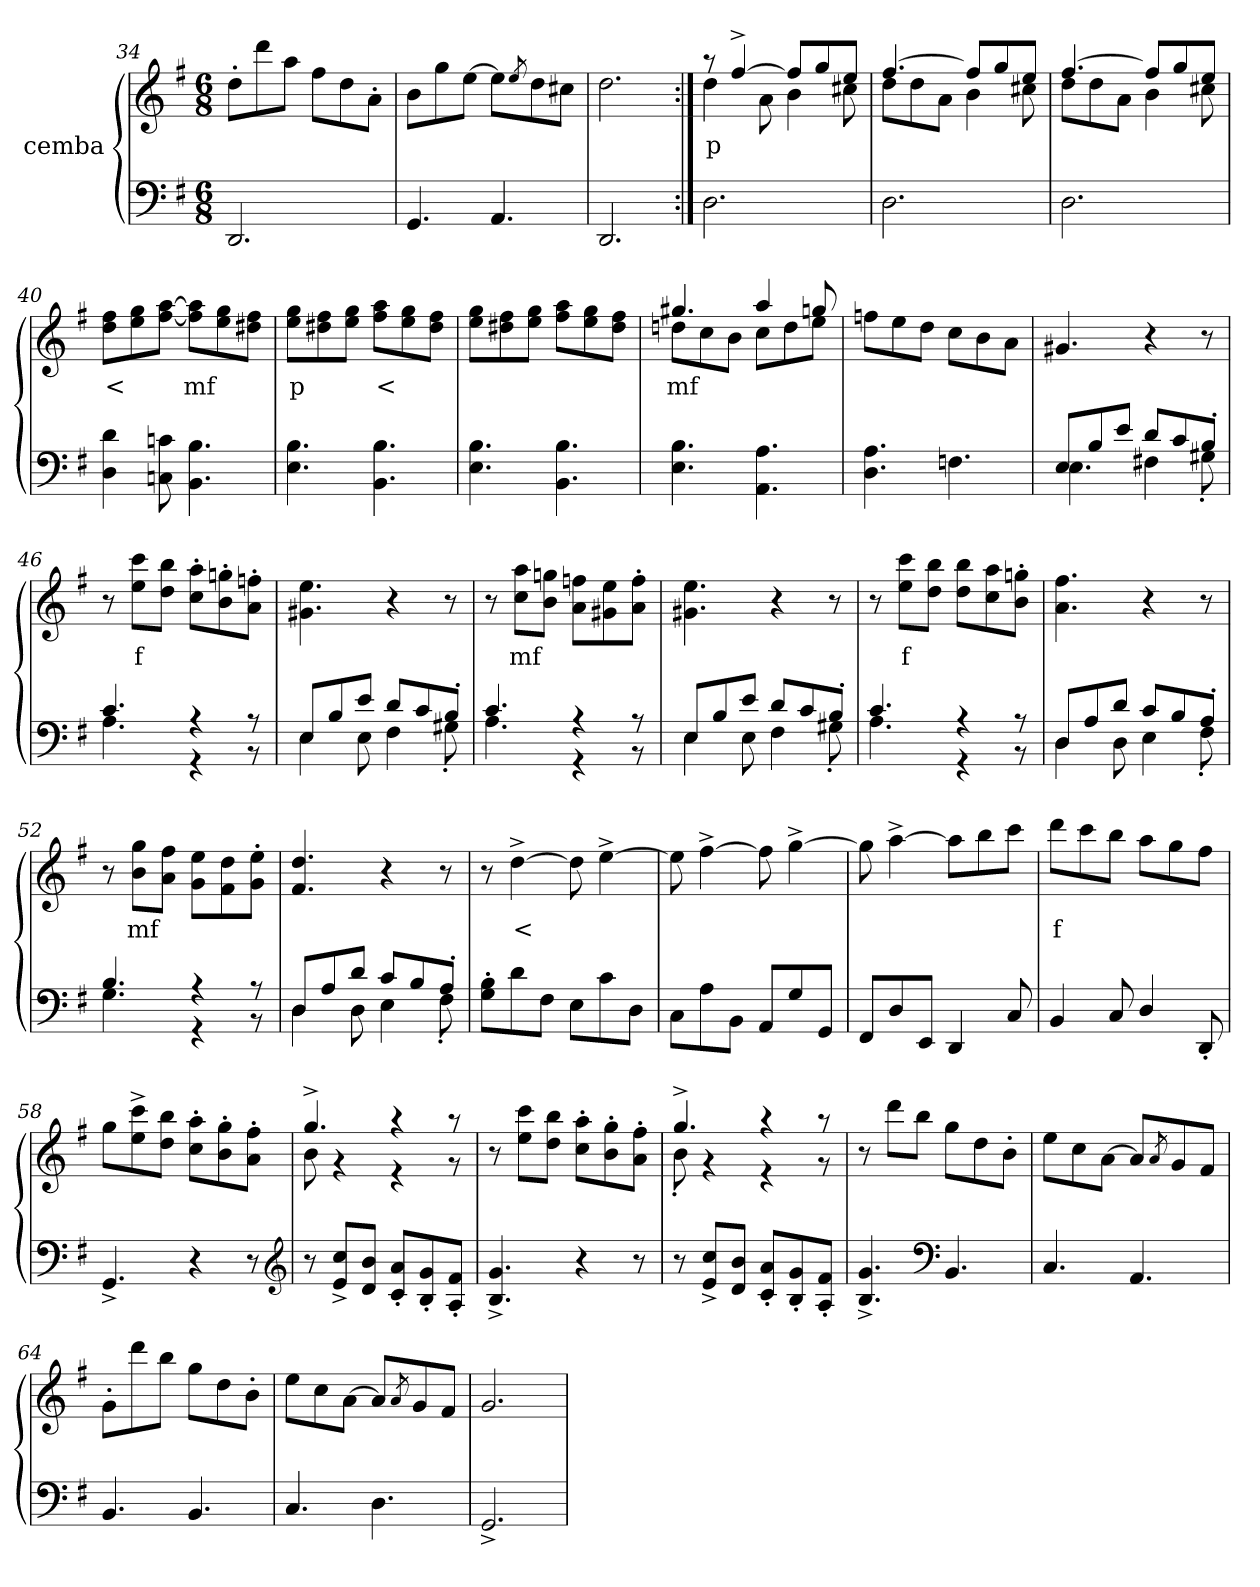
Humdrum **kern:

**kern	**kern	**text
*part2	*part1	*part1
*staff2	*staff1	*staff1
*I"cemba	*I"cemba	*
*clefF4	*clefG2	*
*k[f#]	*k[f#]	*
*G:	*G:	*
*M6/8	*M6/8	*
=34	=34	=34
2.DD/	8dd'>\L	.
.	8ddd\	.
.	8aa\J	.
.	8ff#\L	.
.	8dd\	.
.	8a'>\J	.
=35	=35	=35
4.GG/	8b\L	.
.	8gg\	.
.	[8ee\J	.
4.AA/	8ee\L]	.
.	8qee/	.
.	8dd\	.
.	8cc#X\J	.
=36	=36	=36
2.DD/	2.dd\	.
=37:|!	=37:|!	=37:|!
*	*^	*
2.D\	8r	4dd\	p
.	[4ff#^>/	.	.
.	.	8a\	.
.	8ff#/L]	4b\	.
.	8gg/	.	.
.	8ee/J	8cc#X\	.
=38	=38	=38	=38
2.D\	[4.ff#/	8dd\L	.
.	.	8dd\	.
.	.	8a\J	.
.	8ff#/L]	4b\	.
.	8gg/	.	.
.	8ee/J	8cc#X\	.
=39	=39	=39	=39
2.D\	[4.ff#/	8dd\L	.
.	.	8dd\	.
.	.	8a\J	.
.	8ff#/L]	4b\	.
.	8gg/	.	.
.	8ee/J	8cc#X\	.
*	*v	*v	*
=40	=40	=40
4D\ 4d\	8dd\ 8ff#\L	<
.	8ee\ 8gg\	.
8Cn\ 8cn\	[8ff#\ [8aa\J	.
4.BB\ 4.B\	8ff#\] 8aa\]L	mf
.	8ee\ 8gg\	.
.	8dd#X\ 8ff#\J	.
=41	=41	=41
4.E\ 4.B\	8ee\ 8gg\L	p
.	8dd#X\ 8ff#\	.
.	8ee\ 8gg\J	.
4.BB\ 4.B\	8ff#\ 8aa\L	<
.	8ee\ 8gg\	.
.	8dd#\ 8ff#\J	.
=42	=42	=42
4.E\ 4.B\	8ee\ 8gg\L	.
.	8dd#X\ 8ff#\	.
.	8ee\ 8gg\J	.
4.BB\ 4.B\	8ff#\ 8aa\L	.
.	8ee\ 8gg\	.
.	8dd#\ 8ff#\J	.
=43	=43	=43
*	*^	*
4.E\ 4.B\	4.gg#X/	8ddn\L	mf
.	.	8cc\	.
.	.	8b\J	.
4.AA\ 4.A\	4aa/	8cc\L	.
.	.	8dd\	.
.	8ggn/	8ee\J	.
*	*v	*v	*
=44	=44	=44
4.D\ 4.A\	8ffn\L	.
.	8ee\	.
.	8dd\J	.
4.Fn\	8cc\L	.
.	8b\	.
.	8a\J	.
=45	=45	=45
*^	*	*
8E/L	4.E\	4.g#X/	.
8B/	.	.	.
8e/J	.	.	.
8d/L	4F#X\	4r	.
8c/	.	.	.
8B'>/J	8G#X'>\	8r	.
=46	=46	=46	=46
4.c/	4.A\	8r	.
.	.	8ee\ 8ccc\L	f
.	.	8dd\ 8bb\J	.
4r	4r	8cc\'> 8aa\'>L	.
.	.	8b\'> 8ggn\'>	.
8r	8r	8a\'> 8ffn\'>J	.
=47	=47	=47	=47
8E/L	4E\	4.g#X\ 4.ee\	.
8B/	.	.	.
8e/J	8E\	.	.
8d/L	4F#\	4r	.
8c/	.	.	.
8B'>/J	8G#X'>\	8r	.
=48	=48	=48	=48
4.c/	4.A\	8r	.
.	.	8cc\ 8aa\L	mf
.	.	8b\ 8ggn\J	.
4r	4r	8a\ 8ffn\L	.
.	.	8g#X\ 8ee\	.
8r	8r	8a\'> 8ff\'>J	.
=49	=49	=49	=49
8E/L	4E\	4.g#X\ 4.ee\	.
8B/	.	.	.
8e/J	8E\	.	.
8d/L	4F#\	4r	.
8c/	.	.	.
8B'>/J	8G#X'>\	8r	.
=50	=50	=50	=50
4.c/	4.A\	8r	.
.	.	8ee\ 8ccc\L	f
.	.	8dd\ 8bb\J	.
4r	4r	8dd\ 8bb\L	.
.	.	8cc\ 8aa\	.
8r	8r	8b\'> 8ggn\'>J	.
=51	=51	=51	=51
8D/L	4D\	4.a\ 4.ff#\	.
8A/	.	.	.
8d/J	8D\	.	.
8c/L	4E\	4r	.
8B/	.	.	.
8A'>/J	8F#'>\	8r	.
=52	=52	=52	=52
4.B/	4.G\	8r	.
.	.	8b\ 8gg\L	mf
.	.	8a\ 8ff#\J	.
4r	4r	8g\ 8ee\L	.
.	.	8f#\ 8dd\	.
8r	8r	8g\'> 8ee\'>J	.
=53	=53	=53	=53
8D/L	4D\	4.f#/ 4.dd/	.
8A/	.	.	.
8d/J	8D\	.	.
8c/L	4E\	4r	.
8B/	.	.	.
8A'>/J	8F#'>\	8r	.
*v	*v	*	*
=54	=54	=54
8G\'> 8B\'>L	8r	.
8d\	[4dd^>\	<
8F#\J	.	.
8E\L	8dd\]	.
8c\	[4ee^>\	.
8D\J	.	.
=55	=55	=55
8C\L	8ee\]	.
8A\	[4ff#^>\	.
8BB\J	.	.
8AA/L	8ff#\]	.
8G/	[4gg^>\	.
8GG/J	.	.
=56	=56	=56
8FF#/L	8gg\]	.
8D/	[4aa^>\	.
8EE/J	.	.
4DD/	8aa\L]	.
.	8bb\	.
8C/	8ccc\J	.
=57	=57	=57
4BB/	8ddd\L	f
.	8ccc\	.
8C/	8bb\J	.
4D/	8aa\L	.
.	8gg\	.
8DD'>/	8ff#\J	.
=58	=58	=58
4.GG^>/	8gg\L	.
.	8ee\^> 8ccc\^>	.
.	8dd\ 8bb\J	.
4r	8cc\'> 8aa\'>L	.
.	8b\'> 8gg\'>	.
8r	8a\'> 8ff#\'>J	.
*clefG2	*	*
=59	=59	=59
*	*^	*
8r	4.gg^>/	8b\	.
8e/^> 8cc/^>L	.	4r	.
8d/ 8b/J	.	.	.
8c/'> 8a/'>L	4r	4r	.
8B/'> 8g/'>	.	.	.
8A/'> 8f#/'>J	8r	8r	.
*	*v	*v	*
=60	=60	=60
4.B/^> 4.g/^>	8r	.
.	8ee\ 8ccc\L	.
.	8dd\ 8bb\J	.
4r	8cc\'> 8aa\'>L	.
.	8b\'> 8gg\'>	.
8r	8a\'> 8ff#\'>J	.
=61	=61	=61
*	*^	*
8r	4.gg^>/	8b'>\	.
8e/^> 8cc/^>L	.	4r	.
8d/ 8b/J	.	.	.
8c/'> 8a/'>L	4r	4r	.
8B/'> 8g/'>	.	.	.
8A/'> 8f#/'>J	8r	8r	.
*	*v	*v	*
=62	=62	=62
4.B/^> 4.g/^>	8r	.
.	8ddd\L	.
.	8bb\J	.
*clefF4	*	*
4.BB/	8gg\L	.
.	8dd\	.
.	8b'>\J	.
=63	=63	=63
4.C/	8ee\L	.
.	8cc\	.
.	[8a\J	.
4.AA/	8a/L]	.
.	8qa/	.
.	8g/	.
.	8f#/J	.
=64	=64	=64
4.BB/	8g'>\L	.
.	8ddd\	.
.	8bb\J	.
4.BB/	8gg\L	.
.	8dd\	.
.	8b'>\J	.
=65	=65	=65
4.C/	8ee\L	.
.	8cc\	.
.	[8a\J	.
4.D\	8a/L]	.
.	8qa/	.
.	8g/	.
.	8f#/J	.
=66	=66	=66
2.GG^>/	2.g/	.
=	=	=
*-	*-	*-
